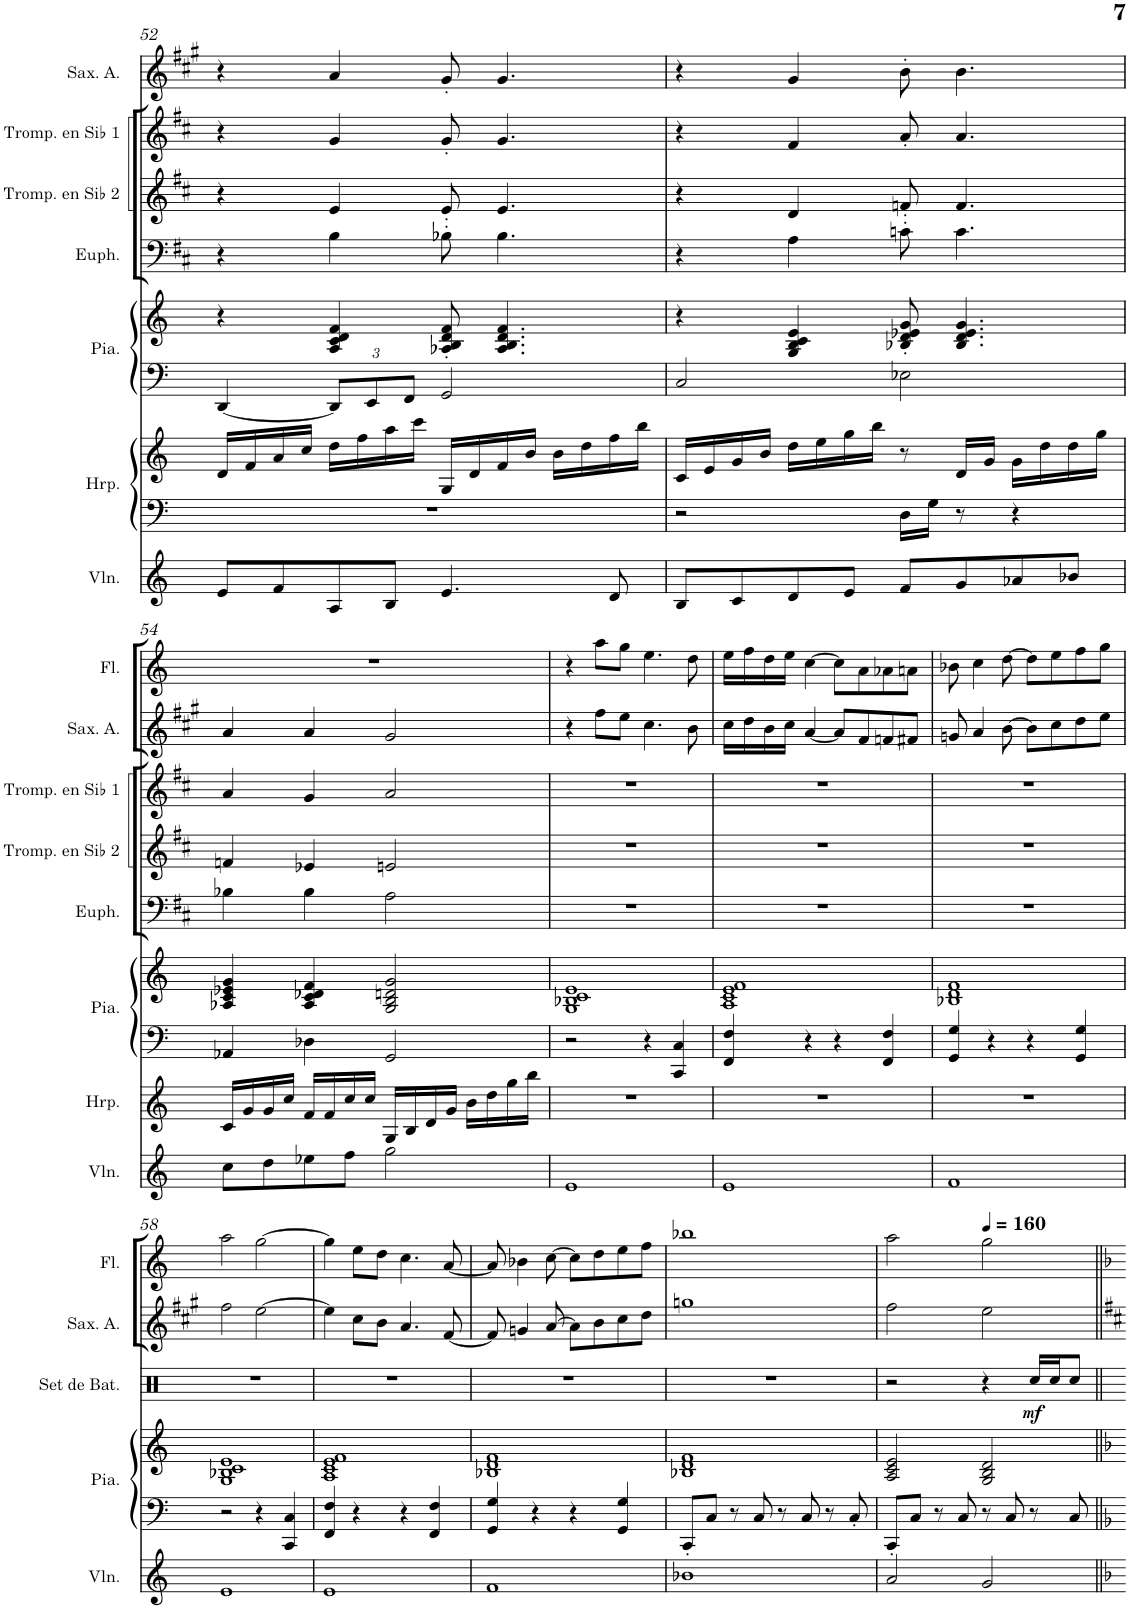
**kern	**kern	**kern	**kern	**kern	**kern	**kern	**kern	**kern	**kern
*part8	*part7	*part7	*part6	*part6	*part5	*part4	*part3	*part2	*part1
*staff10	*staff9	*staff8	*staff7	*staff6	*staff5	*staff4	*staff3	*staff2	*staff1
*I"Violon	*I"Harpe	*	*I"Piano	*	*I"Euphonium	*I"Trompette en Sib 2	*I"Trompette en Sib 1	*I"Saxophone Alto	*I"Flûte
*I'Vln.	*I'Hrp.	*	*I'Pia.	*	*I'Euph.	*I'Tromp. en Sib 2	*I'Tromp. en Sib 1	*I'Sax. A.	*I'Fl.
!!LO:PB:g=z
*clefG2	*clefF4	*clefG2	*clefF4	*clefG2	*clefF4	*clefG2	*clefG2	*clefG2	*clefG2
*	*	*	*	*	*Trd1c2	*Trd1c2	*Trd1c2	*Trd5c9	*
*k[]	*k[]	*k[]	*k[]	*k[]	*k[f#c#]	*k[f#c#]	*k[f#c#]	*k[f#c#g#]	*k[]
*M4/4	*M4/4	*M4/4	*M4/4	*M4/4	*M4/4	*M4/4	*M4/4	*M4/4	*M4/4
=52	=52	=52	=52	=52	=52	=52	=52	=52	=52
8e/L	1r	16d/LL	[4DD/	4r	4r	4r	4r	4r	1r
.	.	16f/	.	.	.	.	.	.	.
8f/	.	16a/	.	.	.	.	.	.	.
.	.	16cc/JJ	.	.	.	.	.	.	.
*	*	*	*Xbrackettup	*	*	*	*	*	*
8A/	.	16dd\LL	12DD/L]	4A/ 4c/ 4d/ 4f/	4B\	4e/	4g/	4a/	.
.	.	16ff\	.	.	.	.	.	.	.
.	.	.	12EE/	.	.	.	.	.	.
8B/J	.	16aa\	.	.	.	.	.	.	.
.	.	.	12FF/J	.	.	.	.	.	.
.	.	16ccc\JJ	.	.	.	.	.	.	.
4.e/	.	16G/LL	2GG/	8A-X/' 8B/' 8d/' 8f/'	8B-X'\	8e'/	8g'/	8g#'/	.
.	.	16d/	.	.	.	.	.	.	.
.	.	16f/	.	4.A-/ 4.B/ 4.d/ 4.f/	4.B-\	4.e/	4.g/	4.g#/	.
.	.	16b/JJ	.	.	.	.	.	.	.
.	.	16b\LL	.	.	.	.	.	.	.
.	.	16dd\	.	.	.	.	.	.	.
8d/	.	16ff\	.	.	.	.	.	.	.
.	.	16bb\JJ	.	.	.	.	.	.	.
=53	=53	=53	=53	=53	=53	=53	=53	=53	=53
8B/L	2r	16c/LL	2C/	4r	4r	4r	4r	4r	1r
.	.	16e/	.	.	.	.	.	.	.
8c/	.	16g/	.	.	.	.	.	.	.
.	.	16b/JJ	.	.	.	.	.	.	.
8d/	.	16dd\LL	.	4G/ 4B/ 4c/ 4e/	4A\	4d/	4f#/	4g#/	.
.	.	16ee\	.	.	.	.	.	.	.
8e/J	.	16gg\	.	.	.	.	.	.	.
.	.	16bb\JJ	.	.	.	.	.	.	.
8f/L	16D\LL	8r	2E-X\	8B-X/' 8d/' 8e-X/' 8g/'	8cn'\	8fn'/	8a'/	8b'\	.
.	16G\JJ	.	.	.	.	.	.	.	.
8g/	8r	16d/LL	.	4.B-/ 4.d/ 4.e-/ 4.g/	4.c\	4.f/	4.a/	4.b\	.
.	.	16g/JJ	.	.	.	.	.	.	.
8a-X/	4r	16g\LL	.	.	.	.	.	.	.
.	.	16dd\	.	.	.	.	.	.	.
8b-X/J	.	16dd\	.	.	.	.	.	.	.
.	.	16gg\JJ	.	.	.	.	.	.	.
!!LO:LB:g=z
=54	=54	=54	=54	=54	=54	=54	=54	=54	=54
8cc\L	1r	16c/LL	4AA-X/	4A-X/ 4c/ 4e-X/ 4g/	4B-X\	4fn/	4a/	4a/	1r
.	.	16g/	.	.	.	.	.	.	.
8dd\	.	16g/	.	.	.	.	.	.	.
.	.	16cc/JJ	.	.	.	.	.	.	.
8ee-X\	.	16f/LL	4D-X\	4A-/ 4c/ 4d-X/ 4f/	4B-\	4e-X/	4g/	4a/	.
.	.	16f/	.	.	.	.	.	.	.
8ff\J	.	16cc/	.	.	.	.	.	.	.
.	.	16cc/JJ	.	.	.	.	.	.	.
2gg\	.	16G/LL	2GG/	2G/ 2B/ 2dn/ 2g/	2A\	2en/	2a/	2g#/	.
.	.	16B/	.	.	.	.	.	.	.
.	.	16d/	.	.	.	.	.	.	.
.	.	16g/JJ	.	.	.	.	.	.	.
.	.	16b\LL	.	.	.	.	.	.	.
.	.	16dd\	.	.	.	.	.	.	.
.	.	16gg\	.	.	.	.	.	.	.
.	.	16bb\JJ	.	.	.	.	.	.	.
=55	=55	=55	=55	=55	=55	=55	=55	=55	=55
1e	1r	1r	2r	1G 1B-X 1c 1e	1r	1r	1r	4r	4r
.	.	.	.	.	.	.	.	8ff#\L	8aa\L
.	.	.	.	.	.	.	.	8ee\J	8gg\J
.	.	.	4r	.	.	.	.	4.cc#\	4.ee\
.	.	.	4CC/ 4C/	.	.	.	.	.	.
.	.	.	.	.	.	.	.	8b\	8dd\
=56	=56	=56	=56	=56	=56	=56	=56	=56	=56
1e	1r	1r	4FF/ 4F/	1A 1c 1e 1f	1r	1r	1r	16cc#\LL	16ee\LL
.	.	.	.	.	.	.	.	16dd\	16ff\
.	.	.	.	.	.	.	.	16b\	16dd\
.	.	.	.	.	.	.	.	16cc#\JJ	16ee\JJ
.	.	.	4r	.	.	.	.	[4a/	[4cc\
.	.	.	4r	.	.	.	.	8a/L]	8cc\L]
.	.	.	.	.	.	.	.	8f#/	8a\
.	.	.	4FF/ 4F/	.	.	.	.	8fn/	8a-X\
.	.	.	.	.	.	.	.	8f#X/J	8an\J
=57	=57	=57	=57	=57	=57	=57	=57	=57	=57
1f	1r	1r	4GG/ 4G/	1B-X 1d 1f	1r	1r	1r	8gn/	8b-X\
.	.	.	.	.	.	.	.	4a/	4cc\
.	.	.	4r	.	.	.	.	.	.
.	.	.	.	.	.	.	.	[8b\	[8dd\
.	.	.	4r	.	.	.	.	8b\L]	8dd\L]
.	.	.	.	.	.	.	.	8cc#\	8ee\
.	.	.	4GG/ 4G/	.	.	.	.	8dd\	8ff\
.	.	.	.	.	.	.	.	8ee\J	8gg\J
!!LO:LB:g=z
=58	=58	=58	=58	=58	=58	=58	=58	=58	=58
1e	1r	1r	2r	1G 1B-X 1c 1e	1r	1r	1r	2ff#\	2aa\
.	.	.	4r	.	.	.	.	[2ee\	[2gg\
.	.	.	4CC/ 4C/	.	.	.	.	.	.
=59	=59	=59	=59	=59	=59	=59	=59	=59	=59
1e	1r	1r	4FF/ 4F/	1A 1c 1e 1f	1r	1r	1r	4ee\]	4gg\]
.	.	.	4r	.	.	.	.	8cc#\L	8ee\L
.	.	.	.	.	.	.	.	8b\J	8dd\J
.	.	.	4r	.	.	.	.	4.a/	4.cc\
.	.	.	4FF/ 4F/	.	.	.	.	.	.
.	.	.	.	.	.	.	.	[8f#/	[8a/
=60	=60	=60	=60	=60	=60	=60	=60	=60	=60
1f	1r	1r	4GG/ 4G/	1B-X 1d 1f	1r	1r	1r	8f#/]	8a/]
.	.	.	.	.	.	.	.	4gn/	4b-X\
.	.	.	4r	.	.	.	.	.	.
.	.	.	.	.	.	.	.	[8a/	[8cc\
.	.	.	4r	.	.	.	.	8a\L]	8cc\L]
.	.	.	.	.	.	.	.	8b\	8dd\
.	.	.	4GG/ 4G/	.	.	.	.	8cc#\	8ee\
.	.	.	.	.	.	.	.	8dd\J	8ff\J
=61	=61	=61	=61	=61	=61	=61	=61	=61	=61
1b-X	1r	1r	8CC'/L	1B-X 1d 1f	1r	1r	1r	1ggn	1bb-X
.	.	.	8C/J	.	.	.	.	.	.
.	.	.	8r	.	.	.	.	.	.
.	.	.	8C/	.	.	.	.	.	.
.	.	.	8r	.	.	.	.	.	.
.	.	.	8C/	.	.	.	.	.	.
.	.	.	8r	.	.	.	.	.	.
.	.	.	8C'/	.	.	.	.	.	.
=62	=62	=62	=62	=62	=62	=62	=62	=62	=62
2a/	1r	1r	8CC'/L	2A/ 2c/ 2e/	1r	1r	1r	2ff#\	2aa\
.	.	.	8C/J	.	.	.	.	.	.
.	.	.	8r	.	.	.	.	.	.
.	.	.	8C/	.	.	.	.	.	.
*	*	*	*	*	*	*	*	*	*MM160
2g/	.	.	8r	2G/ 2B/ 2d/	.	.	.	2ee\	2gg\
.	.	.	8C/	.	.	.	.	.	.
.	.	.	8r	.	.	.	.	.	.
.	.	.	8C/	.	.	.	.	.	.
=||	=||	=||	=||	=||	=||	=||	=||	=||	=||
*-	*-	*-	*-	*-	*-	*-	*-	*-	*-
